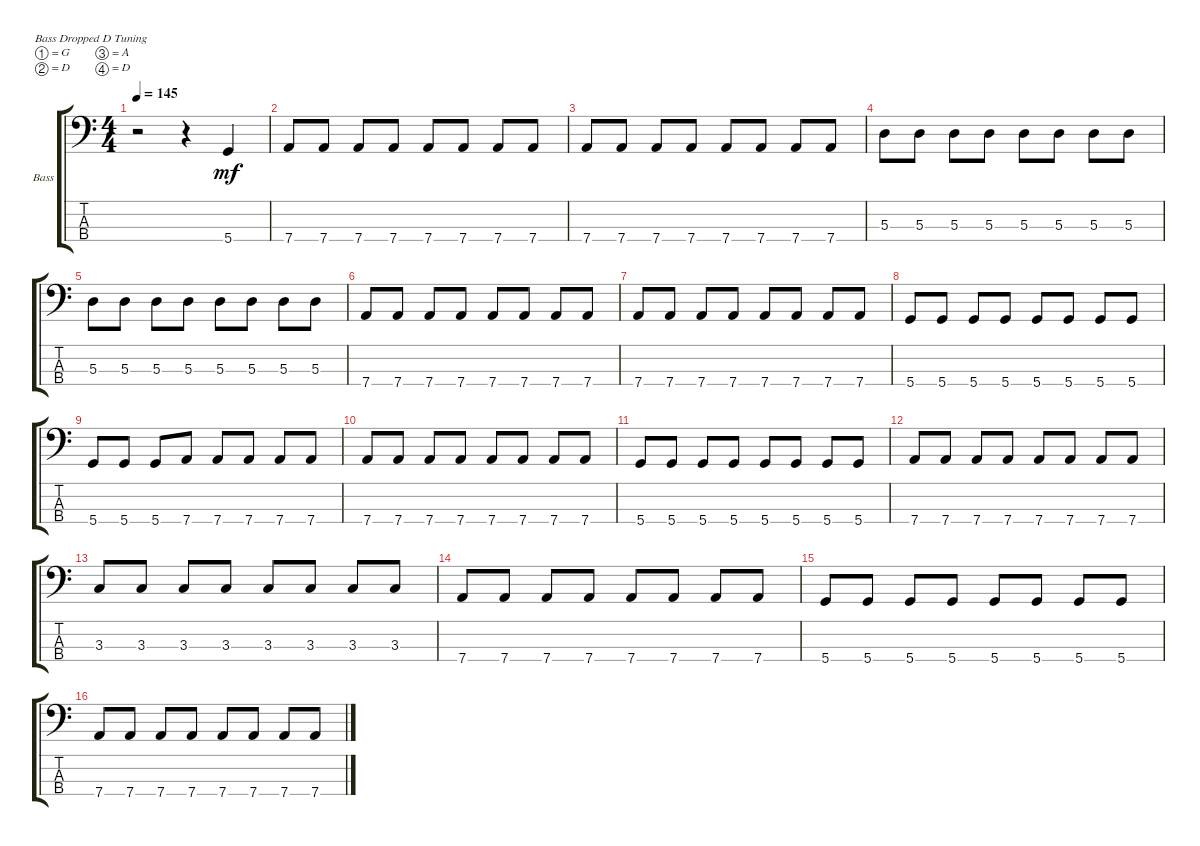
\bracketExtendMode groupsimilarinstruments
\firstSystemTrackNameOrientation horizontal
\otherSystemsTrackNameOrientation horizontal
\track ("Bass" "Bass") {instrument electricbassfinger}
\staff {score tabs}
\tuning (G2 D2 A1 D1)
\ts (4 4)
\tempo 145
\clef f4
\ks c
r.2{dy mf} r.4 5.4.4 |
7.4.8 7.4.8 7.4.8 7.4.8 7.4.8 7.4.8 7.4.8 7.4.8 |
7.4.8 7.4.8 7.4.8 7.4.8 7.4.8 7.4.8 7.4.8 7.4.8 |
5.3.8 5.3.8 5.3.8 5.3.8 5.3.8 5.3.8 5.3.8 5.3.8 |
5.3.8 5.3.8 5.3.8 5.3.8 5.3.8 5.3.8 5.3.8 5.3.8 |
7.4.8 7.4.8 7.4.8 7.4.8 7.4.8 7.4.8 7.4.8 7.4.8 |
7.4.8 7.4.8 7.4.8 7.4.8 7.4.8 7.4.8 7.4.8 7.4.8 |
5.4.8 5.4.8 5.4.8 5.4.8 5.4.8 5.4.8 5.4.8 5.4.8 |
5.4.8 5.4.8 5.4.8 7.4.8 7.4.8 7.4.8 7.4.8 7.4.8 |
7.4.8 7.4.8 7.4.8 7.4.8 7.4.8 7.4.8 7.4.8 7.4.8 |
5.4.8 5.4.8 5.4.8 5.4.8 5.4.8 5.4.8 5.4.8 5.4.8 |
7.4.8 7.4.8 7.4.8 7.4.8 7.4.8 7.4.8 7.4.8 7.4.8 |
3.3.8 3.3.8 3.3.8 3.3.8 3.3.8 3.3.8 3.3.8 3.3.8 |
7.4.8 7.4.8 7.4.8 7.4.8 7.4.8 7.4.8 7.4.8 7.4.8 |
5.4.8 5.4.8 5.4.8 5.4.8 5.4.8 5.4.8 5.4.8 5.4.8 |
7.4.8 7.4.8 7.4.8 7.4.8 7.4.8 7.4.8 7.4.8 7.4.8
